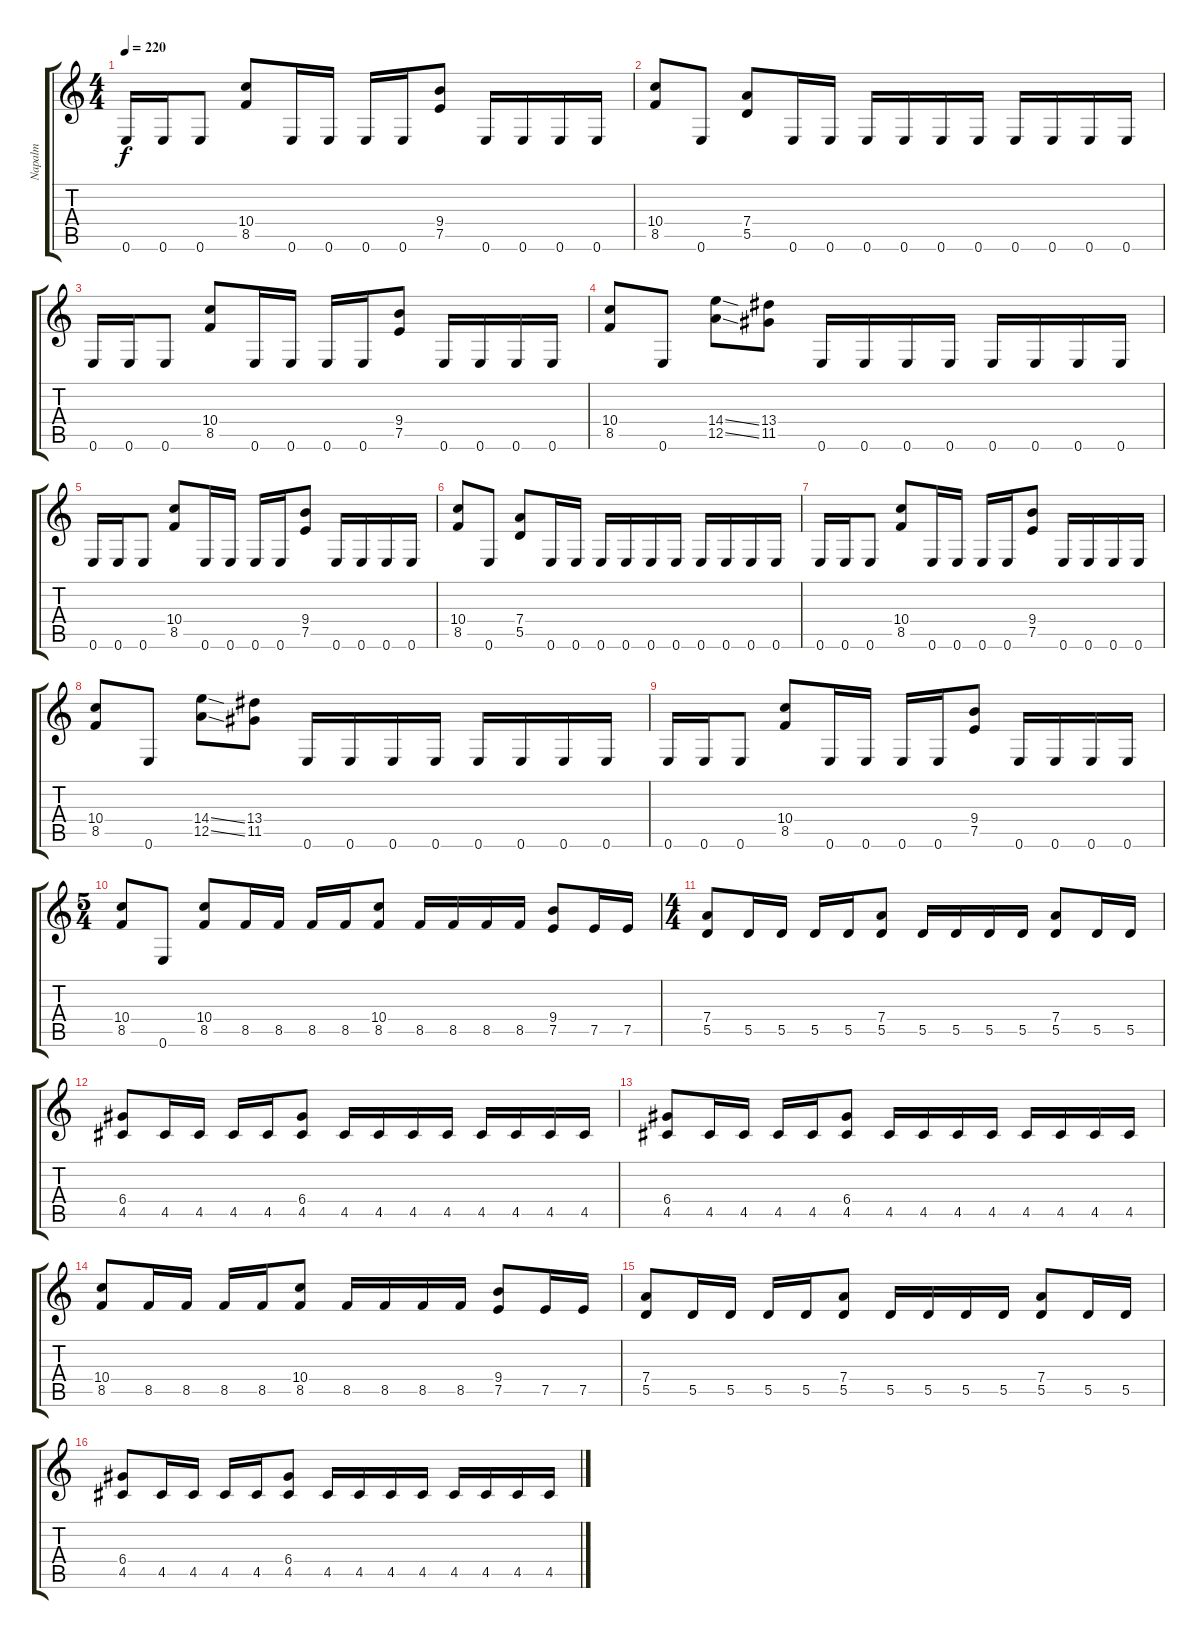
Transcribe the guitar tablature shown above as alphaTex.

\track ("Napalm" "Napalm") {instrument distortionguitar}
\staff {score tabs}
\tuning (E4 B3 G3 D3 A2 E2) {hide}
\ts (4 4)
\tempo 220
\clef g2
\ks c
0.6.16{dy f} 0.6.16 0.6.8 (10.4 8.5).8 0.6.16 0.6.16 0.6.16 0.6.16 (9.4 7.5).8 0.6.16 0.6.16 0.6.16 0.6.16 |
(10.4 8.5).8 0.6.8 (7.4 5.5).8 0.6.16 0.6.16 0.6.16 0.6.16 0.6.16 0.6.16 0.6.16 0.6.16 0.6.16 0.6.16 |
0.6.16 0.6.16 0.6.8 (10.4 8.5).8 0.6.16 0.6.16 0.6.16 0.6.16 (9.4 7.5).8 0.6.16 0.6.16 0.6.16 0.6.16 |
(10.4 8.5).8 0.6.8 (14.4{ss} 12.5{ss}).8 (13.4 11.5).8 0.6.16 0.6.16 0.6.16 0.6.16 0.6.16 0.6.16 0.6.16 0.6.16 |
0.6.16 0.6.16 0.6.8 (10.4 8.5).8 0.6.16 0.6.16 0.6.16 0.6.16 (9.4 7.5).8 0.6.16 0.6.16 0.6.16 0.6.16 |
(10.4 8.5).8 0.6.8 (7.4 5.5).8 0.6.16 0.6.16 0.6.16 0.6.16 0.6.16 0.6.16 0.6.16 0.6.16 0.6.16 0.6.16 |
0.6.16 0.6.16 0.6.8 (10.4 8.5).8 0.6.16 0.6.16 0.6.16 0.6.16 (9.4 7.5).8 0.6.16 0.6.16 0.6.16 0.6.16 |
(10.4 8.5).8 0.6.8 (14.4{ss} 12.5{ss}).8 (13.4 11.5).8 0.6.16 0.6.16 0.6.16 0.6.16 0.6.16 0.6.16 0.6.16 0.6.16 |
0.6.16 0.6.16 0.6.8 (10.4 8.5).8 0.6.16 0.6.16 0.6.16 0.6.16 (9.4 7.5).8 0.6.16 0.6.16 0.6.16 0.6.16 |
\ts (5 4)
(10.4 8.5).8 0.6.8 (10.4 8.5).8 8.5.16 8.5.16 8.5.16 8.5.16 (10.4 8.5).8 8.5.16 8.5.16 8.5.16 8.5.16 (9.4 7.5).8 7.5.16 7.5.16 |
\ts (4 4)
(7.4 5.5).8 5.5.16 5.5.16 5.5.16 5.5.16 (7.4 5.5).8 5.5.16 5.5.16 5.5.16 5.5.16 (7.4 5.5).8 5.5.16 5.5.16 |
(6.4 4.5).8 4.5.16 4.5.16 4.5.16 4.5.16 (6.4 4.5).8 4.5.16 4.5.16 4.5.16 4.5.16 4.5.16 4.5.16 4.5.16 4.5.16 |
(6.4 4.5).8 4.5.16 4.5.16 4.5.16 4.5.16 (6.4 4.5).8 4.5.16 4.5.16 4.5.16 4.5.16 4.5.16 4.5.16 4.5.16 4.5.16 |
(10.4 8.5).8 8.5.16 8.5.16 8.5.16 8.5.16 (10.4 8.5).8 8.5.16 8.5.16 8.5.16 8.5.16 (9.4 7.5).8 7.5.16 7.5.16 |
(7.4 5.5).8 5.5.16 5.5.16 5.5.16 5.5.16 (7.4 5.5).8 5.5.16 5.5.16 5.5.16 5.5.16 (7.4 5.5).8 5.5.16 5.5.16 |
(6.4 4.5).8 4.5.16 4.5.16 4.5.16 4.5.16 (6.4 4.5).8 4.5.16 4.5.16 4.5.16 4.5.16 4.5.16 4.5.16 4.5.16 4.5.16
